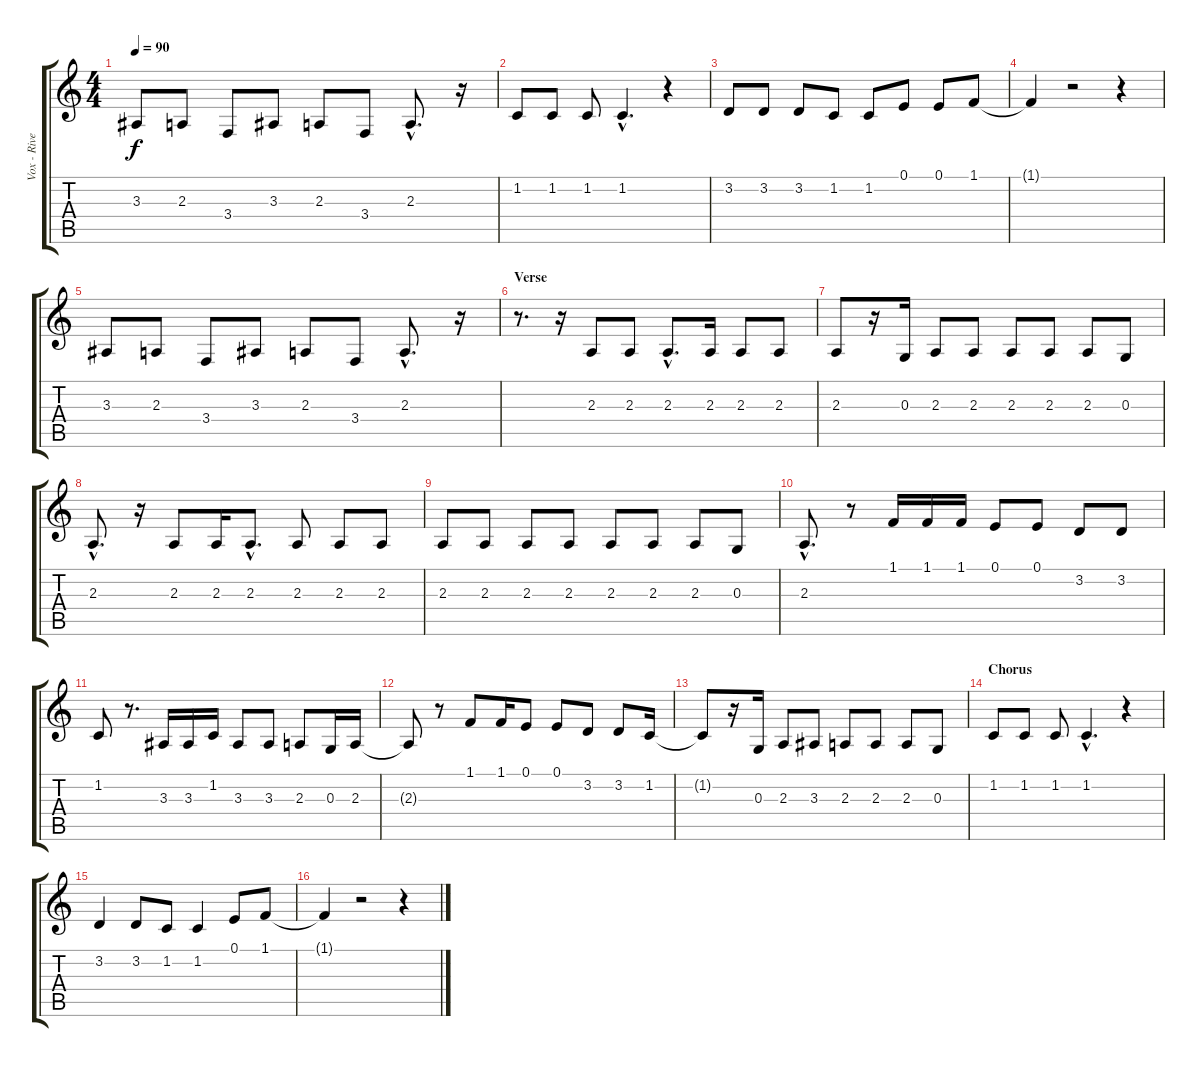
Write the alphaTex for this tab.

\track ("Vox - Rivers" "Vox - Rive") {instrument lead2sawtooth}
\staff {score tabs}
\tuning (E4 B3 G3 D3 A2 E2) {hide}
\ts (4 4)
\tempo 90
\clef g2
\ks c
3.3.8{dy f} 2.3.8 3.4.8 3.3.8 2.3.8 3.4.8 2.3{hac}.8{d} r.16 |
1.2.8 1.2.8 1.2.8 1.2{hac}.4{d} r.4 |
3.2.8 3.2.8 3.2.8 1.2.8 1.2.8 0.1.8 0.1.8 1.1.8 |
1.1{t}.4 r.2 r.4 |
3.3.8 2.3.8 3.4.8 3.3.8 2.3.8 3.4.8 2.3{hac}.8{d} r.16 |
\section ("" "Verse")
r.8{d} r.16 2.3.8 2.3.8 2.3{hac}.8{d} 2.3.16 2.3.8 2.3.8 |
2.3.8 r.16 0.3.16 2.3.8 2.3.8 2.3.8 2.3.8 2.3.8 0.3.8 |
2.3{hac}.8{d} r.16 2.3.8 2.3.16 2.3{hac}.8{d} 2.3.8 2.3.8 2.3.8 |
2.3.8 2.3.8 2.3.8 2.3.8 2.3.8 2.3.8 2.3.8 0.3.8 |
2.3{hac}.8{d} r.8 1.1.16 1.1.16 1.1.16 0.1.8 0.1.8 3.2.8 3.2.8 |
1.2.8 r.8{d} 3.3.16 3.3.16 1.2.16 3.3.8 3.3.8 2.3.8 0.3.16 2.3.16 |
2.3{t}.8 r.8 1.1.8 1.1.16 0.1.8 0.1.8 3.2.8 3.2.8 1.2.16 |
1.2{t}.8 r.16 0.3.16 2.3.8 3.3.8 2.3.8 2.3.8 2.3.8 0.3.8 |
\section ("" "Chorus")
1.2.8 1.2.8 1.2.8 1.2{hac}.4{d} r.4 |
3.2.4 3.2.8 1.2.8 1.2.4 0.1.8 1.1.8 |
1.1{t}.4 r.2 r.4
